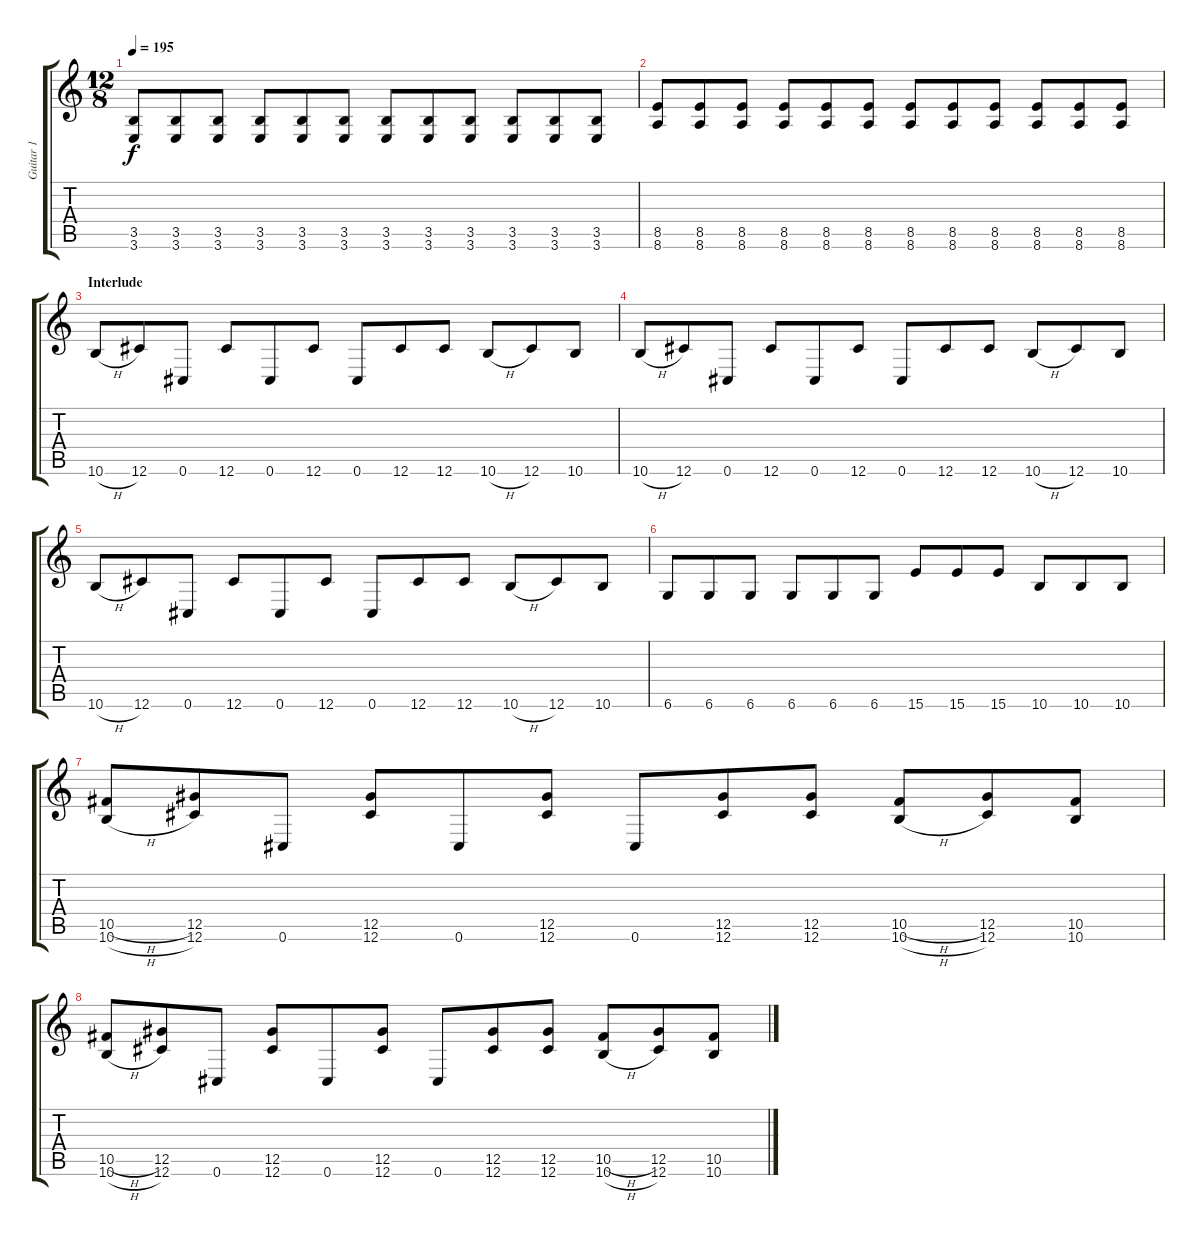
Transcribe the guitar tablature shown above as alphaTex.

\track ("Guitar 1" "Guitar 1") {instrument distortionguitar}
\staff {score tabs}
\tuning (Eb4 Bb3 Gb3 Db3 Ab2 Db2) {hide}
\ts (12 8)
\tempo 195
\clef g2
\ks c
(3.5 3.6).8{dy f volume 10} (3.5 3.6).8 (3.5 3.6).8 (3.5 3.6).8 (3.5 3.6).8 (3.5 3.6).8 (3.5 3.6).8 (3.5 3.6).8 (3.5 3.6).8 (3.5 3.6).8{volume 16} (3.5 3.6).8 (3.5 3.6).8 |
(8.5 8.6).8 (8.5 8.6).8 (8.5 8.6).8 (8.5 8.6).8 (8.5 8.6).8 (8.5 8.6).8 (8.5 8.6).8 (8.5 8.6).8 (8.5 8.6).8 (8.5 8.6).8 (8.5 8.6).8 (8.5 8.6).8 |
\section ("" "Interlude")
10.6{h}.8 12.6.8 0.6.8 12.6.8 0.6.8 12.6.8 0.6.8 12.6.8 12.6.8 10.6{h}.8 12.6.8 10.6.8 |
10.6{h}.8 12.6.8 0.6.8 12.6.8 0.6.8 12.6.8 0.6.8 12.6.8 12.6.8 10.6{h}.8 12.6.8 10.6.8 |
10.6{h}.8 12.6.8 0.6.8 12.6.8 0.6.8 12.6.8 0.6.8 12.6.8 12.6.8 10.6{h}.8 12.6.8 10.6.8 |
6.6.8 6.6.8 6.6.8 6.6.8 6.6.8 6.6.8 15.6.8 15.6.8 15.6.8 10.6.8 10.6.8 10.6.8 |
(10.5{h} 10.6{h}).8 (12.5 12.6).8 0.6.8 (12.5 12.6).8 0.6.8 (12.5 12.6).8 0.6.8 (12.5 12.6).8 (12.5 12.6).8 (10.5{h} 10.6{h}).8 (12.5 12.6).8 (10.5 10.6).8 |
(10.5{h} 10.6{h}).8 (12.5 12.6).8 0.6.8 (12.5 12.6).8 0.6.8 (12.5 12.6).8 0.6.8 (12.5 12.6).8 (12.5 12.6).8 (10.5{h} 10.6{h}).8 (12.5 12.6).8 (10.5 10.6).8
